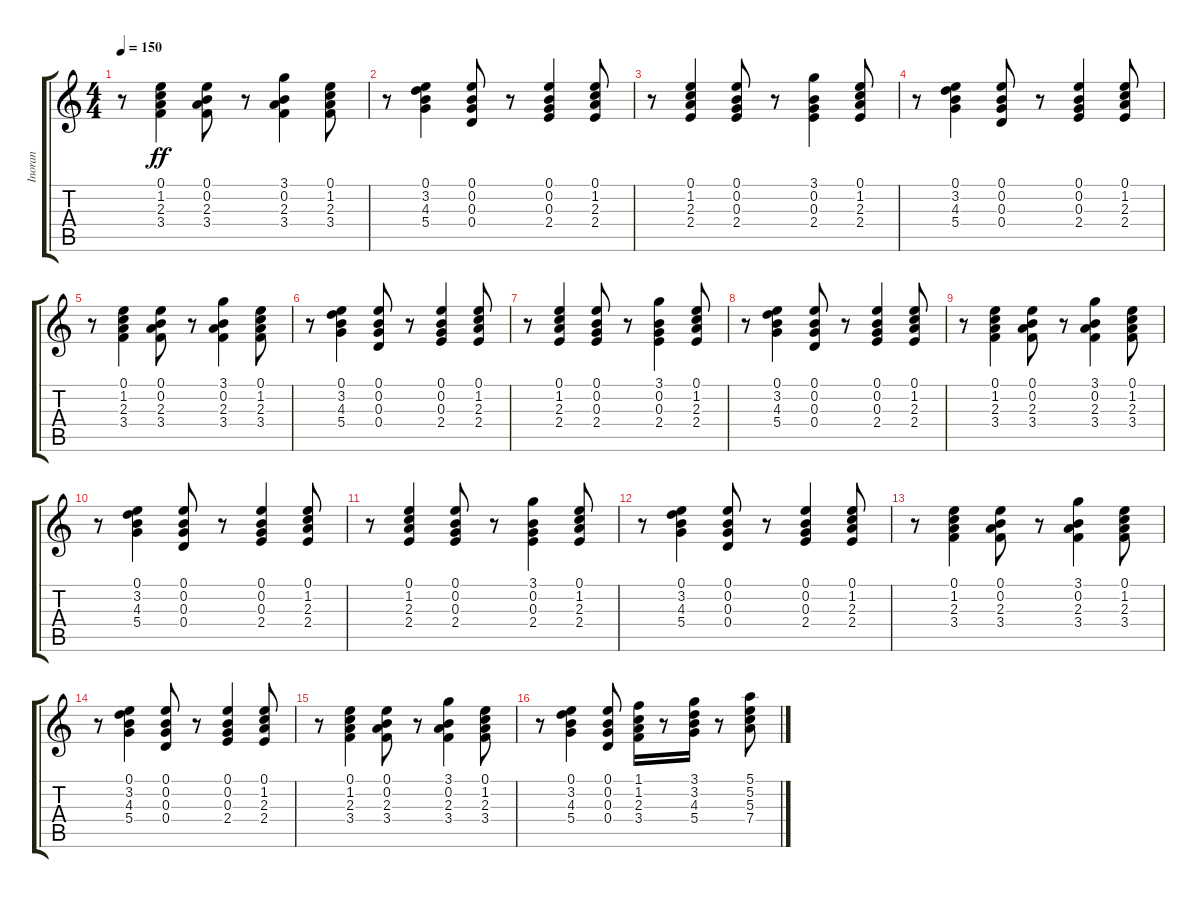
\track ("Inoran" "Inoran") {instrument distortionguitar}
\staff {score tabs}
\tuning (E4 B3 G3 D3 A2 E2) {hide}
\ts (4 4)
\tempo 150
\clef g2
\ks c
r.8{dy ff} (0.1 1.2 2.3 3.4).4 (0.1 0.2 2.3 3.4).8 r.8 (3.1 0.2 2.3 3.4).4 (0.1 1.2 2.3 3.4).8 |
r.8 (0.1 3.2 4.3 5.4).4 (0.1 0.2 0.3 0.4).8 r.8 (0.1 0.2 0.3 2.4).4 (0.1 1.2 2.3 2.4).8 |
r.8 (0.1 1.2 2.3 2.4).4 (0.1 0.2 0.3 2.4).8 r.8 (3.1 0.2 0.3 2.4).4 (0.1 1.2 2.3 2.4).8 |
r.8 (0.1 3.2 4.3 5.4).4 (0.1 0.2 0.3 0.4).8 r.8 (0.1 0.2 0.3 2.4).4 (0.1 1.2 2.3 2.4).8 |
r.8 (0.1 1.2 2.3 3.4).4 (0.1 0.2 2.3 3.4).8 r.8 (3.1 0.2 2.3 3.4).4 (0.1 1.2 2.3 3.4).8 |
r.8 (0.1 3.2 4.3 5.4).4 (0.1 0.2 0.3 0.4).8 r.8 (0.1 0.2 0.3 2.4).4 (0.1 1.2 2.3 2.4).8 |
r.8 (0.1 1.2 2.3 2.4).4 (0.1 0.2 0.3 2.4).8 r.8 (3.1 0.2 0.3 2.4).4 (0.1 1.2 2.3 2.4).8 |
r.8 (0.1 3.2 4.3 5.4).4 (0.1 0.2 0.3 0.4).8 r.8 (0.1 0.2 0.3 2.4).4 (0.1 1.2 2.3 2.4).8 |
r.8 (0.1 1.2 2.3 3.4).4 (0.1 0.2 2.3 3.4).8 r.8 (3.1 0.2 2.3 3.4).4 (0.1 1.2 2.3 3.4).8 |
r.8 (0.1 3.2 4.3 5.4).4 (0.1 0.2 0.3 0.4).8 r.8 (0.1 0.2 0.3 2.4).4 (0.1 1.2 2.3 2.4).8 |
r.8 (0.1 1.2 2.3 2.4).4 (0.1 0.2 0.3 2.4).8 r.8 (3.1 0.2 0.3 2.4).4 (0.1 1.2 2.3 2.4).8 |
r.8 (0.1 3.2 4.3 5.4).4 (0.1 0.2 0.3 0.4).8 r.8 (0.1 0.2 0.3 2.4).4 (0.1 1.2 2.3 2.4).8 |
r.8 (0.1 1.2 2.3 3.4).4 (0.1 0.2 2.3 3.4).8 r.8 (3.1 0.2 2.3 3.4).4 (0.1 1.2 2.3 3.4).8 |
r.8 (0.1 3.2 4.3 5.4).4 (0.1 0.2 0.3 0.4).8 r.8 (0.1 0.2 0.3 2.4).4 (0.1 1.2 2.3 2.4).8 |
r.8 (0.1 1.2 2.3 3.4).4 (0.1 0.2 2.3 3.4).8 r.8 (3.1 0.2 2.3 3.4).4 (0.1 1.2 2.3 3.4).8 |
r.8 (0.1 3.2 4.3 5.4).4 (0.1 0.2 0.3 0.4).8 (1.1 1.2 2.3 3.4).16 r.8 (3.1 3.2 4.3 5.4).16 r.8 (5.1 5.2 5.3 7.4).8
